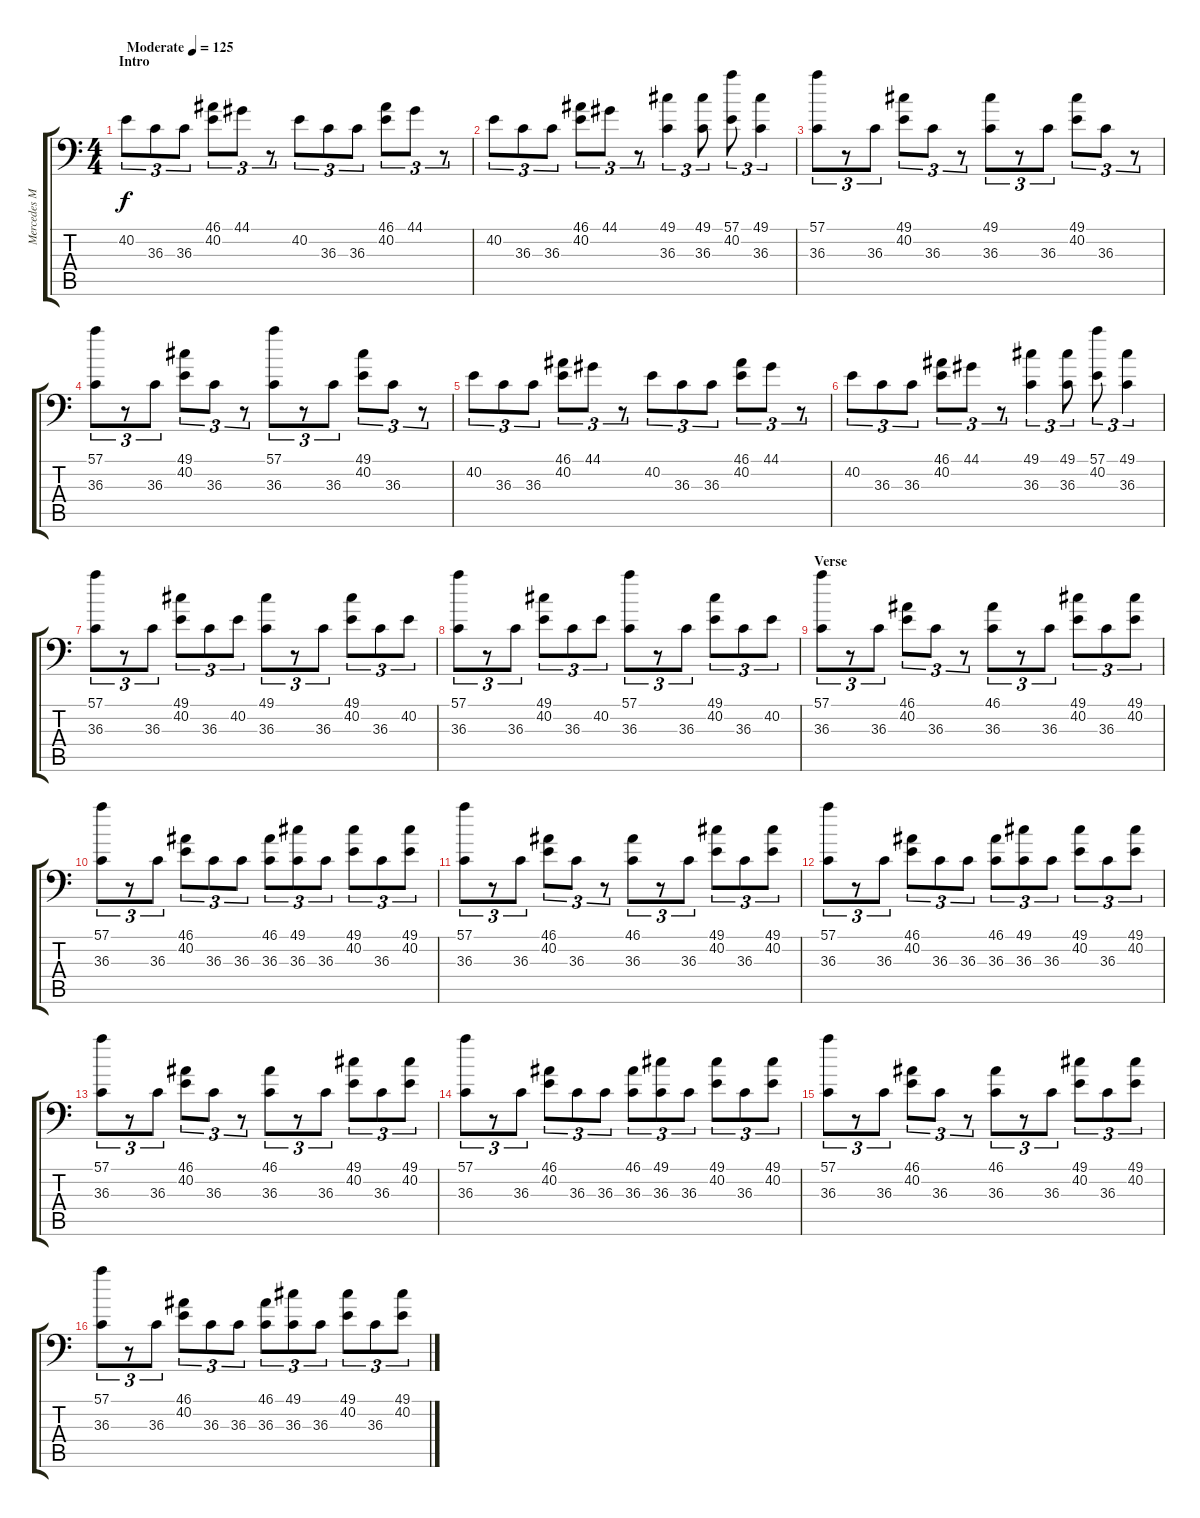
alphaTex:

\track ("Mercedes Morgan (Drums)" "Mercedes M") {instrument acousticgrandpiano}
\staff {score tabs}
\tuning (C-1 C-1 C-1 C-1 C-1 C-1) {hide}
\ts (4 4)
\section ("" "Intro")
\tempo (125 "Moderate")
\clef f4
\ks c
40.2.8{tu (3 2) dy f instrument acousticgrandpiano} 36.3.8{tu (3 2)} 36.3.8{tu (3 2)} (46.1 40.2).8{tu (3 2)} 44.1.8{tu (3 2)} r.8{tu (3 2)} 40.2.8{tu (3 2)} 36.3.8{tu (3 2)} 36.3.8{tu (3 2)} (46.1 40.2).8{tu (3 2)} 44.1.8{tu (3 2)} r.8{tu (3 2)} |
40.2.8{tu (3 2)} 36.3.8{tu (3 2)} 36.3.8{tu (3 2)} (46.1 40.2).8{tu (3 2)} 44.1.8{tu (3 2)} r.8{tu (3 2)} (49.1 36.3).4{tu (3 2)} (49.1 36.3).8{tu (3 2)} (57.1 40.2).8{tu (3 2)} (49.1 36.3).4{tu (3 2)} |
(57.1 36.3).8{tu (3 2)} r.8{tu (3 2)} 36.3.8{tu (3 2)} (49.1 40.2).8{tu (3 2)} 36.3.8{tu (3 2)} r.8{tu (3 2)} (49.1 36.3).8{tu (3 2)} r.8{tu (3 2)} 36.3.8{tu (3 2)} (49.1 40.2).8{tu (3 2)} 36.3.8{tu (3 2)} r.8{tu (3 2)} |
(57.1 36.3).8{tu (3 2)} r.8{tu (3 2)} 36.3.8{tu (3 2)} (49.1 40.2).8{tu (3 2)} 36.3.8{tu (3 2)} r.8{tu (3 2)} (57.1 36.3).8{tu (3 2)} r.8{tu (3 2)} 36.3.8{tu (3 2)} (49.1 40.2).8{tu (3 2)} 36.3.8{tu (3 2)} r.8{tu (3 2)} |
40.2.8{tu (3 2)} 36.3.8{tu (3 2)} 36.3.8{tu (3 2)} (46.1 40.2).8{tu (3 2)} 44.1.8{tu (3 2)} r.8{tu (3 2)} 40.2.8{tu (3 2)} 36.3.8{tu (3 2)} 36.3.8{tu (3 2)} (46.1 40.2).8{tu (3 2)} 44.1.8{tu (3 2)} r.8{tu (3 2)} |
40.2.8{tu (3 2)} 36.3.8{tu (3 2)} 36.3.8{tu (3 2)} (46.1 40.2).8{tu (3 2)} 44.1.8{tu (3 2)} r.8{tu (3 2)} (49.1 36.3).4{tu (3 2)} (49.1 36.3).8{tu (3 2)} (57.1 40.2).8{tu (3 2)} (49.1 36.3).4{tu (3 2)} |
(57.1 36.3).8{tu (3 2)} r.8{tu (3 2)} 36.3.8{tu (3 2)} (49.1 40.2).8{tu (3 2)} 36.3.8{tu (3 2)} 40.2.8{tu (3 2)} (49.1 36.3).8{tu (3 2)} r.8{tu (3 2)} 36.3.8{tu (3 2)} (49.1 40.2).8{tu (3 2)} 36.3.8{tu (3 2)} 40.2.8{tu (3 2)} |
(57.1 36.3).8{tu (3 2)} r.8{tu (3 2)} 36.3.8{tu (3 2)} (49.1 40.2).8{tu (3 2)} 36.3.8{tu (3 2)} 40.2.8{tu (3 2)} (57.1 36.3).8{tu (3 2)} r.8{tu (3 2)} 36.3.8{tu (3 2)} (49.1 40.2).8{tu (3 2)} 36.3.8{tu (3 2)} 40.2.8{tu (3 2)} |
\section ("" "Verse")
(57.1 36.3).8{tu (3 2)} r.8{tu (3 2)} 36.3.8{tu (3 2)} (46.1 40.2).8{tu (3 2)} 36.3.8{tu (3 2)} r.8{tu (3 2)} (46.1 36.3).8{tu (3 2)} r.8{tu (3 2)} 36.3.8{tu (3 2)} (49.1 40.2).8{tu (3 2)} 36.3.8{tu (3 2)} (49.1 40.2).8{tu (3 2)} |
(57.1 36.3).8{tu (3 2)} r.8{tu (3 2)} 36.3.8{tu (3 2)} (46.1 40.2).8{tu (3 2)} 36.3.8{tu (3 2)} 36.3.8{tu (3 2)} (46.1 36.3).8{tu (3 2)} (49.1 36.3).8{tu (3 2)} 36.3.8{tu (3 2)} (49.1 40.2).8{tu (3 2)} 36.3.8{tu (3 2)} (49.1 40.2).8{tu (3 2)} |
(57.1 36.3).8{tu (3 2)} r.8{tu (3 2)} 36.3.8{tu (3 2)} (46.1 40.2).8{tu (3 2)} 36.3.8{tu (3 2)} r.8{tu (3 2)} (46.1 36.3).8{tu (3 2)} r.8{tu (3 2)} 36.3.8{tu (3 2)} (49.1 40.2).8{tu (3 2)} 36.3.8{tu (3 2)} (49.1 40.2).8{tu (3 2)} |
(57.1 36.3).8{tu (3 2)} r.8{tu (3 2)} 36.3.8{tu (3 2)} (46.1 40.2).8{tu (3 2)} 36.3.8{tu (3 2)} 36.3.8{tu (3 2)} (46.1 36.3).8{tu (3 2)} (49.1 36.3).8{tu (3 2)} 36.3.8{tu (3 2)} (49.1 40.2).8{tu (3 2)} 36.3.8{tu (3 2)} (49.1 40.2).8{tu (3 2)} |
(57.1 36.3).8{tu (3 2)} r.8{tu (3 2)} 36.3.8{tu (3 2)} (46.1 40.2).8{tu (3 2)} 36.3.8{tu (3 2)} r.8{tu (3 2)} (46.1 36.3).8{tu (3 2)} r.8{tu (3 2)} 36.3.8{tu (3 2)} (49.1 40.2).8{tu (3 2)} 36.3.8{tu (3 2)} (49.1 40.2).8{tu (3 2)} |
(57.1 36.3).8{tu (3 2)} r.8{tu (3 2)} 36.3.8{tu (3 2)} (46.1 40.2).8{tu (3 2)} 36.3.8{tu (3 2)} 36.3.8{tu (3 2)} (46.1 36.3).8{tu (3 2)} (49.1 36.3).8{tu (3 2)} 36.3.8{tu (3 2)} (49.1 40.2).8{tu (3 2)} 36.3.8{tu (3 2)} (49.1 40.2).8{tu (3 2)} |
(57.1 36.3).8{tu (3 2)} r.8{tu (3 2)} 36.3.8{tu (3 2)} (46.1 40.2).8{tu (3 2)} 36.3.8{tu (3 2)} r.8{tu (3 2)} (46.1 36.3).8{tu (3 2)} r.8{tu (3 2)} 36.3.8{tu (3 2)} (49.1 40.2).8{tu (3 2)} 36.3.8{tu (3 2)} (49.1 40.2).8{tu (3 2)} |
(57.1 36.3).8{tu (3 2)} r.8{tu (3 2)} 36.3.8{tu (3 2)} (46.1 40.2).8{tu (3 2)} 36.3.8{tu (3 2)} 36.3.8{tu (3 2)} (46.1 36.3).8{tu (3 2)} (49.1 36.3).8{tu (3 2)} 36.3.8{tu (3 2)} (49.1 40.2).8{tu (3 2)} 36.3.8{tu (3 2)} (49.1 40.2).8{tu (3 2)}
